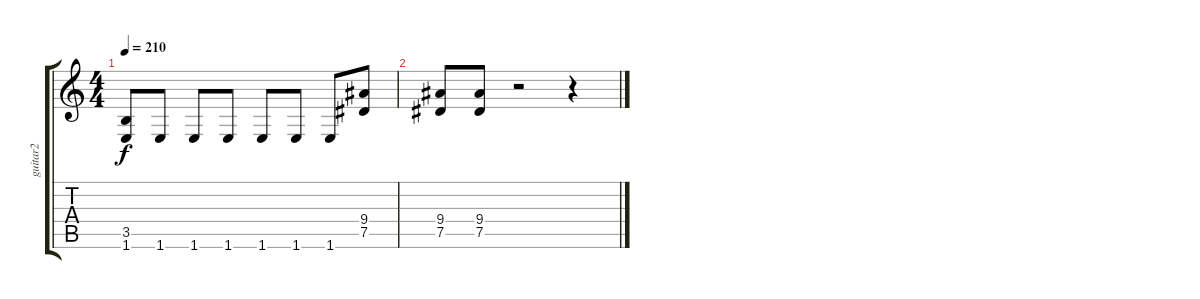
\track ("guitar2" "guitar2") {instrument overdrivenguitar}
\staff {score tabs}
\tuning (Eb4 Bb3 Gb3 Db3 Ab2 Eb2) {hide}
\ts (4 4)
\tempo 210
\clef g2
\ks c
(3.5 1.6).8{dy f} 1.6.8 1.6.8 1.6.8 1.6.8 1.6.8 1.6.8 (9.4 7.5).8 |
(9.4 7.5).8 (9.4 7.5).8 r.2 r.4
